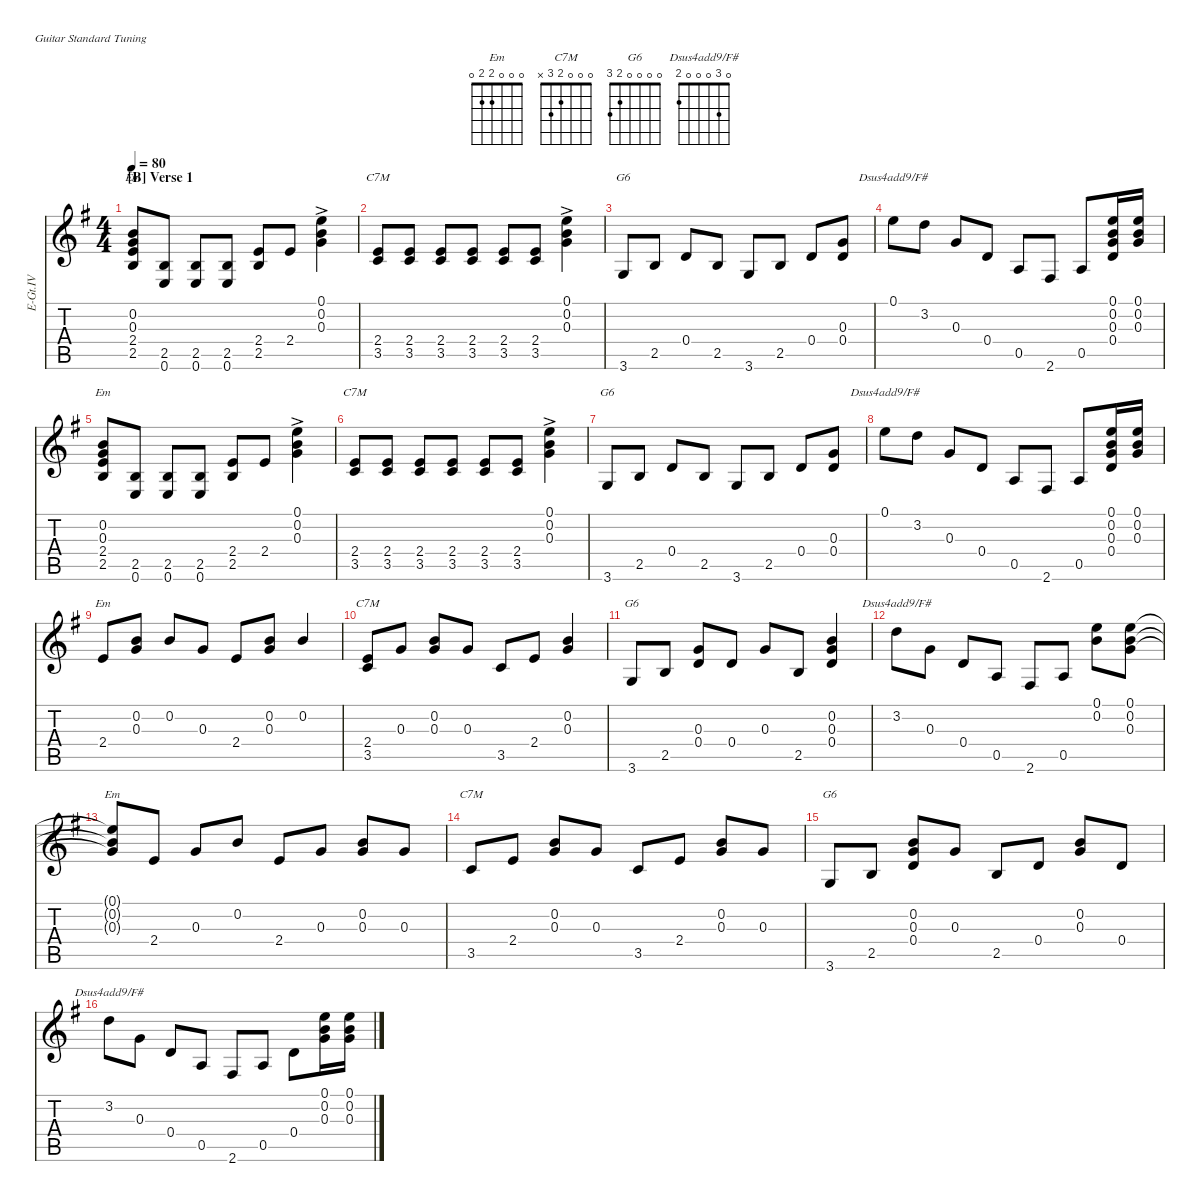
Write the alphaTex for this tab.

\hideDynamics
\bracketExtendMode nobrackets
\otherSystemsTrackNameOrientation horizontal
\track ("E.Guitar IV" "E-Gt.IV") {defaultSystemsLayout 4 multiBarRest instrument distortionguitar}
\staff {score tabs}
\tuning (E4 B3 G3 D3 A2 E2)
\chord ("Em" 0 0 0 2 2 0)
\chord ("C7M" 0 0 0 2 3 x)
\chord ("G6" 0 0 0 0 2 3)
\chord ("Dsus4add9/F#" 0 3 0 0 0 2)
\ts (4 4)
\section ("B" "Verse 1")
\tempo 80
\clef g2
\ks g
(2.5{acc forcenatural} 2.4{acc forcenatural} 0.3{acc forcenatural} 0.2{acc forcenatural}).8{ch "Em" dy mf beam Up} (0.6{acc forcenatural} 2.5{acc forcenatural}).8{beam Up} (2.5{acc forcenatural} 0.6{acc forcenatural}).8{beam Up} (2.5{acc forcenatural} 0.6{acc forcenatural}).8{beam Up} (2.5{acc forcenatural} 2.4{acc forcenatural}).8{beam Up} 2.4{acc forcenatural}.8{beam Up} (0.1{ac acc forcenatural} 0.2{ac acc forcenatural} 0.3{ac acc forcenatural}).4{beam Down} |
(3.5{acc forcenatural} 2.4{acc forcenatural}).8{ch "C7M" beam Up} (3.5{acc forcenatural} 2.4{acc forcenatural}).8{beam Up} (2.4{acc forcenatural} 3.5{acc forcenatural}).8{beam Up} (2.4{acc forcenatural} 3.5{acc forcenatural}).8{beam Up} (3.5{acc forcenatural} 2.4{acc forcenatural}).8{beam Up} (3.5{acc forcenatural} 2.4{acc forcenatural}).8{beam Up} (0.1{ac acc forcenatural} 0.2{ac acc forcenatural} 0.3{ac acc forcenatural}).4{beam Down} |
3.6{acc forcenatural}.8{ch "G6" beam Up} 2.5{acc forcenatural}.8{beam Up} 0.4{acc forcenatural}.8{beam Up} 2.5{acc forcenatural}.8{beam Up} 3.6{acc forcenatural}.8{beam Up} 2.5{acc forcenatural}.8{beam Up} 0.4{acc forcenatural}.8{beam Up} (0.4{acc forcenatural} 0.3{acc forcenatural}).8{beam Up} |
0.1{acc forcenatural}.8{ch "Dsus4add9/F#" beam Down} 3.2{acc forcenatural}.8{beam Down} 0.3{acc forcenatural}.8{beam Up} 0.4{acc forcenatural}.8{beam Up} 0.5{acc forcenatural}.8{beam Up} 2.6{acc #}.8{beam Up} 0.5{acc forcenatural}.8{beam Up} (0.4{acc forcenatural} 0.3{acc forcenatural} 0.2{acc forcenatural} 0.1{acc forcenatural}).16{beam Up} (0.1{acc forcenatural} 0.2{acc forcenatural} 0.3{acc forcenatural}).16{beam Up} |
(2.5{acc forcenatural} 2.4{acc forcenatural} 0.3{acc forcenatural} 0.2{acc forcenatural}).8{ch "Em" beam Up} (0.6{acc forcenatural} 2.5{acc forcenatural}).8{beam Up} (2.5{acc forcenatural} 0.6{acc forcenatural}).8{beam Up} (2.5{acc forcenatural} 0.6{acc forcenatural}).8{beam Up} (2.5{acc forcenatural} 2.4{acc forcenatural}).8{beam Up} 2.4{acc forcenatural}.8{beam Up} (0.1{ac acc forcenatural} 0.2{ac acc forcenatural} 0.3{ac acc forcenatural}).4{beam Down} |
(3.5{acc forcenatural} 2.4{acc forcenatural}).8{ch "C7M" beam Up} (3.5{acc forcenatural} 2.4{acc forcenatural}).8{beam Up} (2.4{acc forcenatural} 3.5{acc forcenatural}).8{beam Up} (2.4{acc forcenatural} 3.5{acc forcenatural}).8{beam Up} (3.5{acc forcenatural} 2.4{acc forcenatural}).8{beam Up} (3.5{acc forcenatural} 2.4{acc forcenatural}).8{beam Up} (0.1{ac acc forcenatural} 0.2{ac acc forcenatural} 0.3{ac acc forcenatural}).4{beam Down} |
3.6{acc forcenatural}.8{ch "G6" beam Up} 2.5{acc forcenatural}.8{beam Up} 0.4{acc forcenatural}.8{beam Up} 2.5{acc forcenatural}.8{beam Up} 3.6{acc forcenatural}.8{beam Up} 2.5{acc forcenatural}.8{beam Up} 0.4{acc forcenatural}.8{beam Up} (0.4{acc forcenatural} 0.3{acc forcenatural}).8{beam Up} |
0.1{acc forcenatural}.8{ch "Dsus4add9/F#" beam Down} 3.2{acc forcenatural}.8{beam Down} 0.3{acc forcenatural}.8{beam Up} 0.4{acc forcenatural}.8{beam Up} 0.5{acc forcenatural}.8{beam Up} 2.6{acc #}.8{beam Up} 0.5{acc forcenatural}.8{beam Up} (0.4{acc forcenatural} 0.3{acc forcenatural} 0.2{acc forcenatural} 0.1{acc forcenatural}).16{beam Up} (0.1{acc forcenatural} 0.2{acc forcenatural} 0.3{acc forcenatural}).16{beam Up} |
2.4{acc forcenatural}.8{ch "Em" beam Up} (0.3{acc forcenatural} 0.2{acc forcenatural}).8{beam Up} 0.2{acc forcenatural}.8{beam Up} 0.3{acc forcenatural}.8{beam Up} 2.4{acc forcenatural}.8{beam Up} (0.3{acc forcenatural} 0.2{acc forcenatural}).8{beam Up} 0.2{acc forcenatural}.4{beam Up} |
(3.5{acc forcenatural} 2.4{acc forcenatural}).8{ch "C7M" beam Up} 0.3{acc forcenatural}.8{beam Up} (0.3{acc forcenatural} 0.2{acc forcenatural}).8{beam Up} 0.3{acc forcenatural}.8{beam Up} 3.5{acc forcenatural}.8{beam Up} 2.4{acc forcenatural}.8{beam Up} (0.3{acc forcenatural} 0.2{acc forcenatural}).4{beam Up} |
3.6{acc forcenatural}.8{ch "G6" beam Up} 2.5{acc forcenatural}.8{beam Up} (0.4{acc forcenatural} 0.3{acc forcenatural}).8{beam Up} 0.4{acc forcenatural}.8{beam Up} 0.3{acc forcenatural}.8{beam Up} 2.5{acc forcenatural}.8{beam Up} (0.4{acc forcenatural} 0.3{acc forcenatural} 0.2{acc forcenatural}).4{beam Up} |
3.2{acc forcenatural}.8{ch "Dsus4add9/F#" beam Down} 0.3{acc forcenatural}.8{beam Down} 0.4{acc forcenatural}.8{beam Up} 0.5{acc forcenatural}.8{beam Up} 2.6{acc #}.8{beam Up} 0.5{acc forcenatural}.8{beam Up} (0.1{acc forcenatural} 0.2{acc forcenatural}).8{beam Down} (0.1{acc forcenatural} 0.2{acc forcenatural} 0.3{acc forcenatural}).8{beam Down} |
(0.3{t acc forcenatural} 0.2{t acc forcenatural} 0.1{t acc forcenatural}).8{ch "Em" beam Up} 2.4{acc forcenatural}.8{beam Up} 0.3{acc forcenatural}.8{beam Up} 0.2{acc forcenatural}.8{beam Up} 2.4{acc forcenatural}.8{beam Up} 0.3{acc forcenatural}.8{beam Up} (0.3{acc forcenatural} 0.2{acc forcenatural}).8{beam Up} 0.3{acc forcenatural}.8{beam Up} |
3.5{acc forcenatural}.8{ch "C7M" beam Up} 2.4{acc forcenatural}.8{beam Up} (0.3{acc forcenatural} 0.2{acc forcenatural}).8{beam Up} 0.3{acc forcenatural}.8{beam Up} 3.5{acc forcenatural}.8{beam Up} 2.4{acc forcenatural}.8{beam Up} (0.3{acc forcenatural} 0.2{acc forcenatural}).8{beam Up} 0.3{acc forcenatural}.8{beam Up} |
3.6{acc forcenatural}.8{ch "G6" beam Up} 2.5{acc forcenatural}.8{beam Up} (0.4{acc forcenatural} 0.3{acc forcenatural} 0.2{acc forcenatural}).8{beam Up} 0.3{acc forcenatural}.8{beam Up} 2.5{acc forcenatural}.8{beam Up} 0.4{acc forcenatural}.8{beam Up} (0.3{acc forcenatural} 0.2{acc forcenatural}).8{beam Up} 0.4{acc forcenatural}.8{beam Up} |
3.2{acc forcenatural}.8{ch "Dsus4add9/F#" beam Down} 0.3{acc forcenatural}.8{beam Down} 0.4{acc forcenatural}.8{beam Up} 0.5{acc forcenatural}.8{beam Up} 2.6{acc #}.8{beam Up} 0.5{acc forcenatural}.8{beam Up} 0.4{acc forcenatural}.8{beam Down} (0.3{acc forcenatural} 0.2{acc forcenatural} 0.1{acc forcenatural}).16{beam Down} (0.1{acc forcenatural} 0.2{acc forcenatural} 0.3{acc forcenatural}).16{beam Down}
